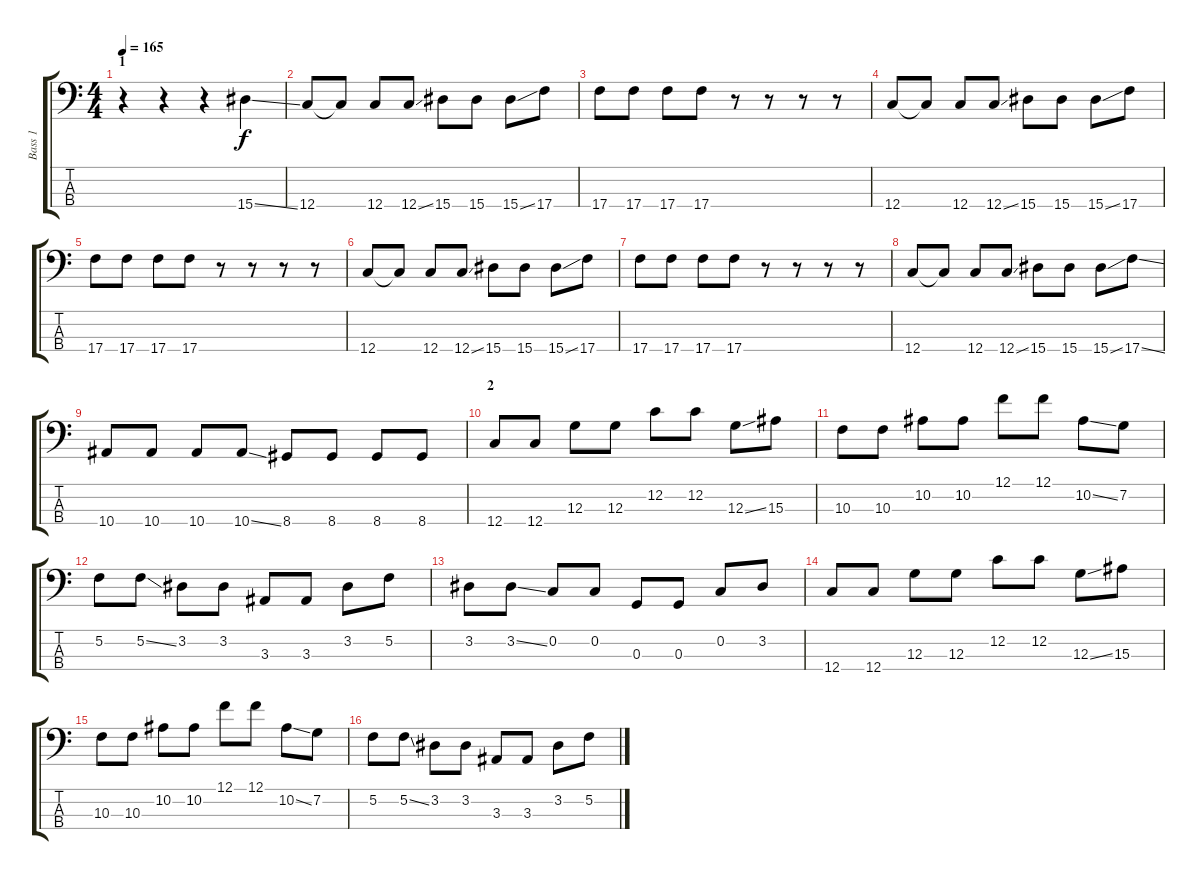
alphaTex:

\track ("Bass 1" "Bass 1") {instrument electricbasspick}
\staff {score tabs}
\tuning (F2 C2 G1 C1) {hide}
\ts (4 4)
\section ("" "1")
\tempo 165
\clef f4
\ks c
r.4{dy f instrument electricbasspick} r.4 r.4 15.4{ss}.4 |
12.4.8 12.4{t}.8 12.4.8 12.4{ss}.8 15.4.8 15.4.8 15.4{ss}.8 17.4.8 |
17.4.8 17.4.8 17.4.8 17.4.8 r.8 r.8 r.8 r.8 |
12.4.8 12.4{t}.8 12.4.8 12.4{ss}.8 15.4.8 15.4.8 15.4{ss}.8 17.4.8 |
17.4.8 17.4.8 17.4.8 17.4.8 r.8 r.8 r.8 r.8 |
12.4.8 12.4{t}.8 12.4.8 12.4{ss}.8 15.4.8 15.4.8 15.4{ss}.8 17.4.8 |
17.4.8 17.4.8 17.4.8 17.4.8 r.8 r.8 r.8 r.8 |
12.4.8 12.4{t}.8 12.4.8 12.4{ss}.8 15.4.8 15.4.8 15.4{ss}.8 17.4{ss}.8 |
10.4.8 10.4.8 10.4.8 10.4{ss}.8 8.4.8 8.4.8 8.4.8 8.4.8 |
\section ("" "2")
12.4.8 12.4.8 12.3.8 12.3.8 12.2.8 12.2.8 12.3{ss}.8 15.3.8 |
10.3.8 10.3.8 10.2.8 10.2.8 12.1.8 12.1.8 10.2{ss}.8 7.2.8 |
5.2.8 5.2{ss}.8 3.2.8 3.2.8 3.3.8 3.3.8 3.2.8 5.2.8 |
3.2.8 3.2{ss}.8 0.2.8 0.2.8 0.3.8 0.3.8 0.2.8 3.2.8 |
12.4.8 12.4.8 12.3.8 12.3.8 12.2.8 12.2.8 12.3{ss}.8 15.3.8 |
10.3.8 10.3.8 10.2.8 10.2.8 12.1.8 12.1.8 10.2{ss}.8 7.2.8 |
5.2.8 5.2{ss}.8 3.2.8 3.2.8 3.3.8 3.3.8 3.2.8 5.2.8
